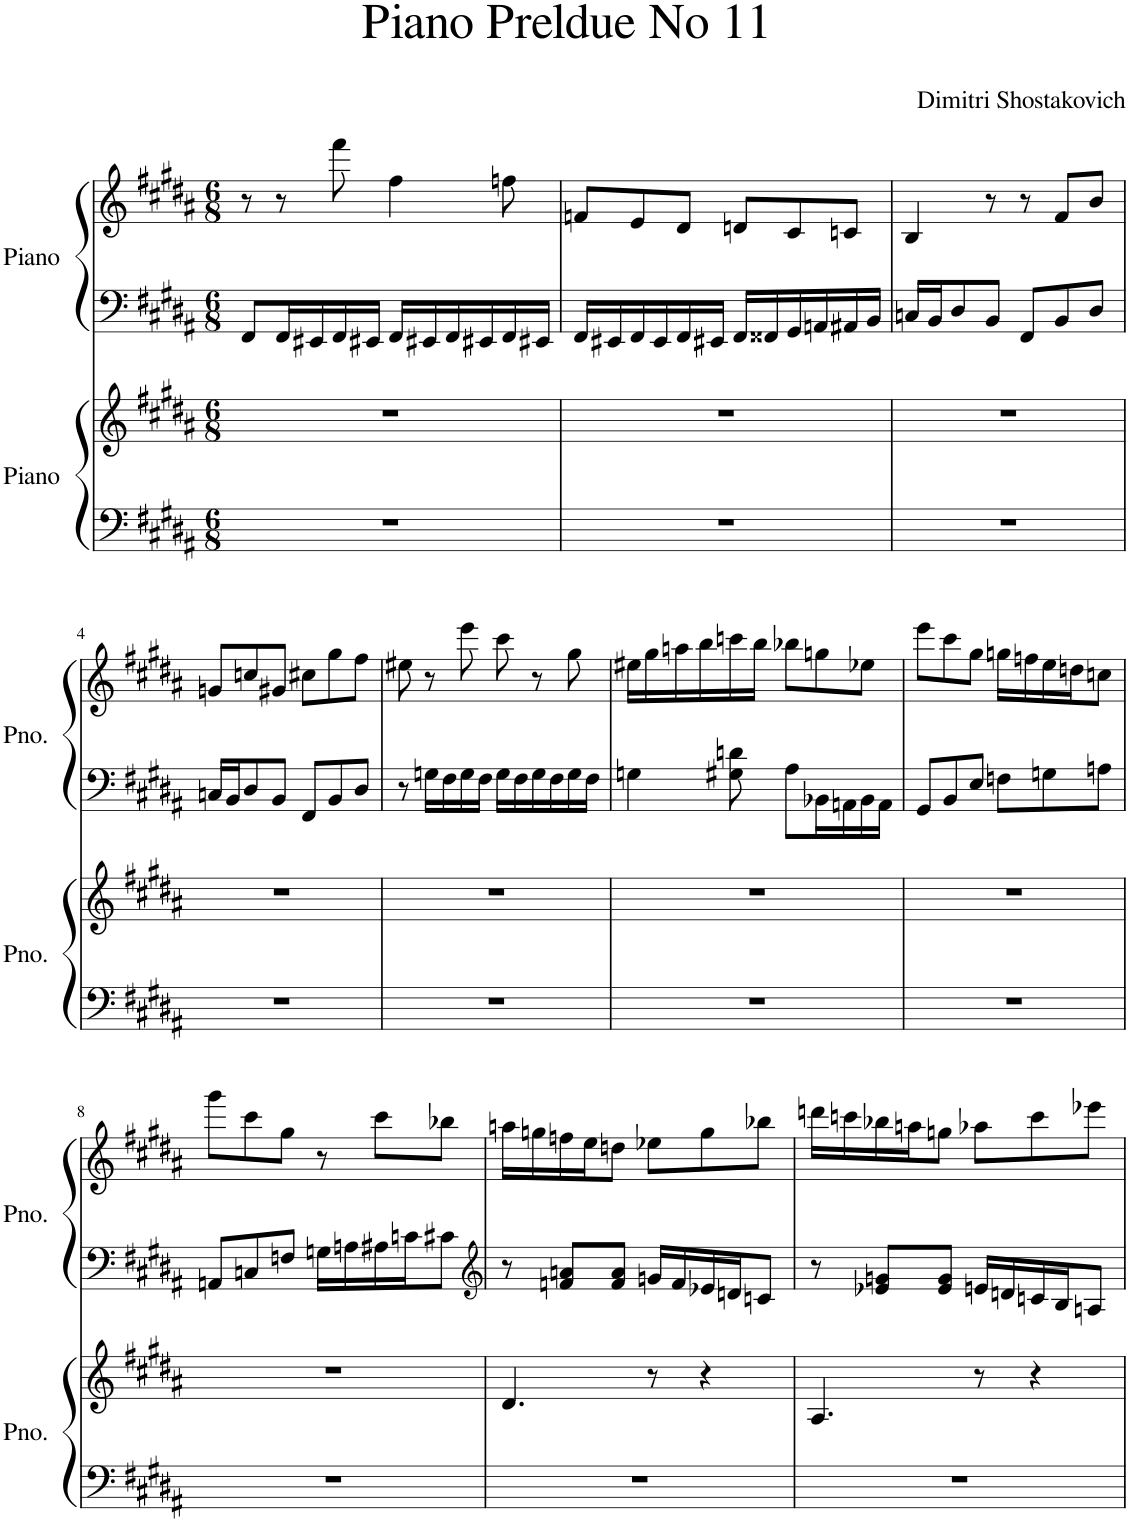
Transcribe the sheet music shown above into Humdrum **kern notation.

**kern	**kern	**kern	**kern
*part2	*part2	*part1	*part1
*staff4	*staff3	*staff2	*staff1
*I"Piano	*	*I"Piano	*
*I'Pno.	*	*I'Pno.	*
*clefF4	*clefG2	*clefF4	*clefG2
*k[f#c#g#d#a#]	*k[f#c#g#d#a#]	*k[f#c#g#d#a#]	*k[f#c#g#d#a#]
*M6/8	*M6/8	*M6/8	*M6/8
=1	=1	=1	=1
2.r	2.r	8FF#/L	8r
.	.	16FF#/L	8r
.	.	16EE#X/	.
.	.	16FF#/	8fff#\
.	.	16EE#X/JJ	.
.	.	16FF#/LL	4ff#\
.	.	16EE#X/	.
.	.	16FF#/	.
.	.	16EE#X/	.
.	.	16FF#/	8ffn\
.	.	16EE#X/JJ	.
=2	=2	=2	=2
2.r	2.r	16FF#/LL	8fn/L
.	.	16EE#X/	.
.	.	16FF#/	8e/
.	.	16EE#/	.
.	.	16FF#/	8d#/J
.	.	16EE#X/JJ	.
.	.	16FF#/LL	8dn/L
.	.	16FF##X/	.
.	.	16GG#/	8c#/
.	.	16AAn/	.
.	.	16AA#X/	8cn/J
.	.	16BB/JJ	.
=3	=3	=3	=3
2.r	2.r	16Cn/LL	4B/
.	.	16BB/J	.
.	.	8D#/	.
.	.	8BB/J	8r
.	.	8FF#/L	8r
.	.	8BB/	8f#/L
.	.	8D#/J	8b/J
!!LO:LB:g=z
=4	=4	=4	=4
2.r	2.r	16Cn/LL	8gn/L
.	.	16BB/J	.
.	.	8D#/	8ccn/
.	.	8BB/J	8g#X/J
.	.	8FF#/L	8cc#X\L
.	.	8BB/	8gg#\
.	.	8D#/J	8ff#\J
=5	=5	=5	=5
2.r	2.r	8r	8ee#X\
.	.	16Gn\LL	8r
.	.	16F#\	.
.	.	16G\	8eee\
.	.	16F#\JJ	.
.	.	16G\LL	8ccc#\
.	.	16F#\	.
.	.	16G\	8r
.	.	16F#\	.
.	.	16G\	8gg#\
.	.	16F#\JJ	.
=6	=6	=6	=6
2.r	2.r	4Gn\	16ee#X\LL
.	.	.	16gg#\
.	.	.	16aan\
.	.	.	16bb\
.	.	8G#X\ 8dn\	16cccn\
.	.	.	16bb\JJ
.	.	8A#\L	8bb-X\L
.	.	16BB-X\L	8ggn\
.	.	16AAn\	.
.	.	16BB-\	8ee-X\J
.	.	16AA\JJ	.
=7	=7	=7	=7
2.r	2.r	8GG#/L	8eee\L
.	.	8BB/	8ccc#\
.	.	8E/J	8gg#\J
.	.	8Fn\L	16ggn\LL
.	.	.	16ffn\
.	.	8Gn\	16ee\
.	.	.	16ddn\J
.	.	8An\J	8ccn\J
!!LO:LB:g=z
=8	=8	=8	=8
2.r	2.r	8AAn/L	8ggg#\L
.	.	8Cn/	8ccc#\
.	.	8Fn/J	8gg#\J
.	.	16Gn\LL	8r
.	.	16An\	.
.	.	16A#X\	8ccc#\L
.	.	16cn\J	.
.	.	8c#X\J	8bb-X\J
=9	=9	=9	=9
*	*	*clefG2	*
2.r	4.d#/	8r	16aan\LL
.	.	.	16ggn\
.	.	8fn/ 8an/L	16ffn\
.	.	.	16ee\J
.	.	8f/ 8a/J	8ddn\J
.	8r	16gn/LL	8ee-X\L
.	.	16f/	.
.	4r	16e-X/	8gg\
.	.	16dn/J	.
.	.	8cn/J	8bb-X\J
=10	=10	=10	=10
2.r	4.A#/	8r	16dddn\LL
.	.	.	16cccn\
.	.	8e-X/ 8gn/L	16bb-X\
.	.	.	16aan\J
.	.	8e-/ 8g/J	8ggn\J
.	8r	16en/LL	8aa-X\L
.	.	16dn/	.
.	4r	16cn/	8ccc\
.	.	16B/J	.
.	.	8An/J	8eee-X\J
=	=	=	=
*-	*-	*-	*-
